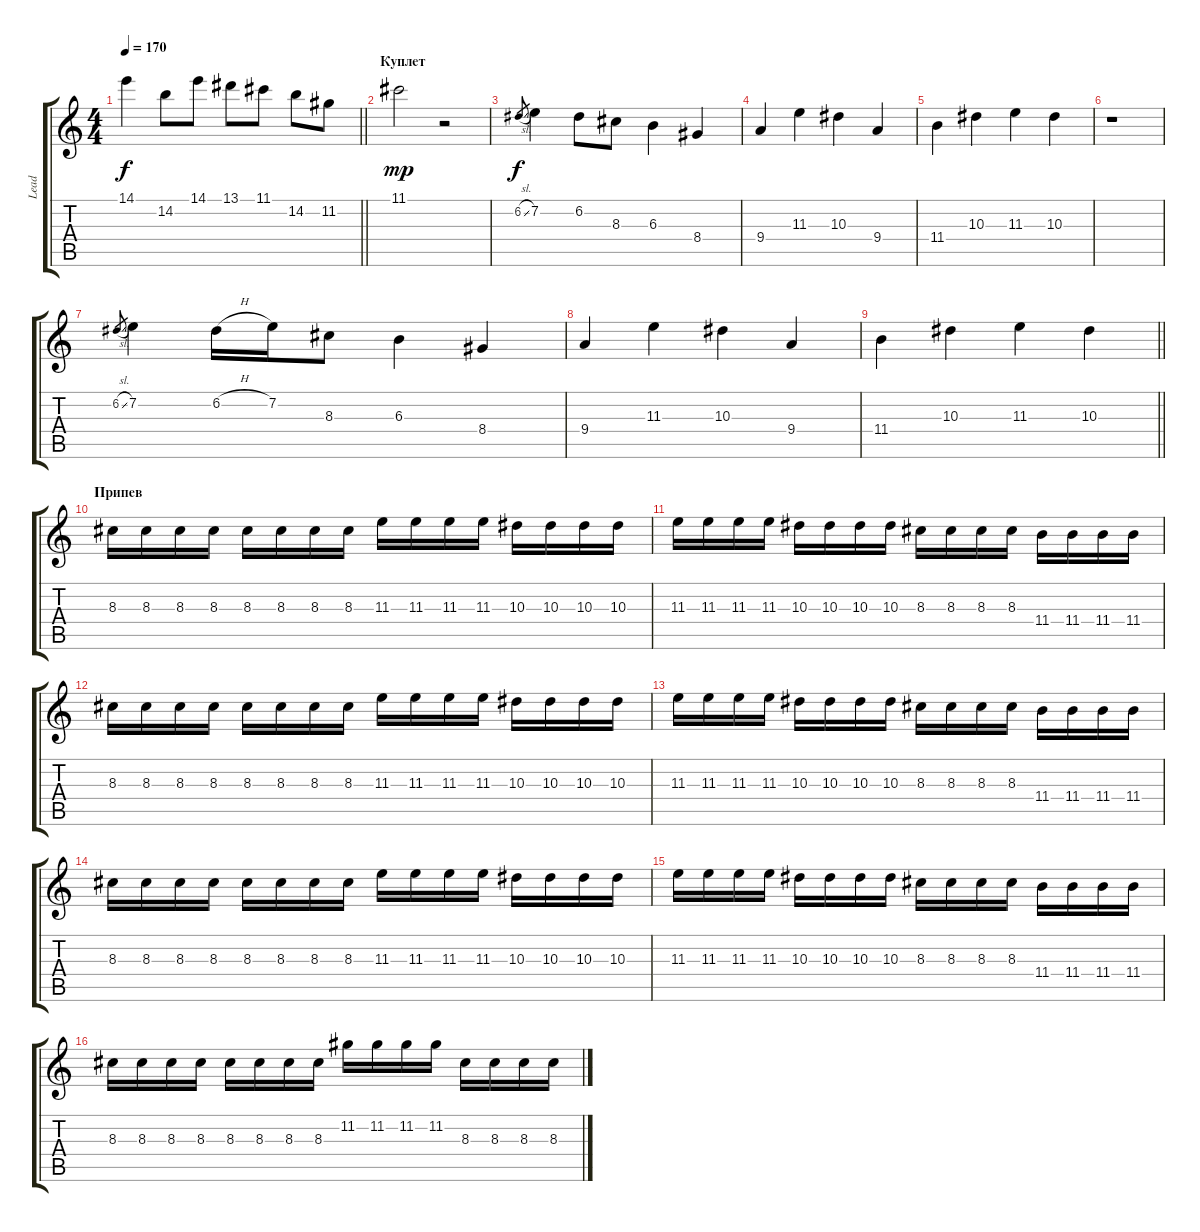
\track ("Lead" "Lead") {instrument distortionguitar}
\staff {score tabs}
\tuning (D4 A3 F3 C3 G2 D2) {hide}
\ts (4 4)
\tempo 170
\clef g2
\barLineRight lightlight
\ks c
14.1.4{dy f} 14.2.8 14.1.8 13.1.8 11.1.8 14.2.8 11.2.8 |
\section ("" "Куплет")
11.1.2{dy mp} r.2 |
6.2{sl}.8{gr dy f} 7.2.4 6.2.8 8.3.8 6.3.4 8.4.4 |
9.4.4 11.3.4 10.3.4 9.4.4 |
11.4.4 10.3.4 11.3.4 10.3.4 |
r.1 |
6.2{sl}.8{gr} 7.2.4 6.2{h}.16 7.2.16 8.3.8 6.3.4 8.4.4 |
9.4.4 11.3.4 10.3.4 9.4.4 |
\barLineRight lightlight
11.4.4 10.3.4 11.3.4 10.3.4 |
\section ("" "Припев")
8.3.16 8.3.16 8.3.16 8.3.16 8.3.16 8.3.16 8.3.16 8.3.16 11.3.16 11.3.16 11.3.16 11.3.16 10.3.16 10.3.16 10.3.16 10.3.16 |
11.3.16 11.3.16 11.3.16 11.3.16 10.3.16 10.3.16 10.3.16 10.3.16 8.3.16 8.3.16 8.3.16 8.3.16 11.4.16 11.4.16 11.4.16 11.4.16 |
8.3.16 8.3.16 8.3.16 8.3.16 8.3.16 8.3.16 8.3.16 8.3.16 11.3.16 11.3.16 11.3.16 11.3.16 10.3.16 10.3.16 10.3.16 10.3.16 |
11.3.16 11.3.16 11.3.16 11.3.16 10.3.16 10.3.16 10.3.16 10.3.16 8.3.16 8.3.16 8.3.16 8.3.16 11.4.16 11.4.16 11.4.16 11.4.16 |
8.3.16 8.3.16 8.3.16 8.3.16 8.3.16 8.3.16 8.3.16 8.3.16 11.3.16 11.3.16 11.3.16 11.3.16 10.3.16 10.3.16 10.3.16 10.3.16 |
11.3.16 11.3.16 11.3.16 11.3.16 10.3.16 10.3.16 10.3.16 10.3.16 8.3.16 8.3.16 8.3.16 8.3.16 11.4.16 11.4.16 11.4.16 11.4.16 |
8.3.16 8.3.16 8.3.16 8.3.16 8.3.16 8.3.16 8.3.16 8.3.16 11.2.16 11.2.16 11.2.16 11.2.16 8.3.16 8.3.16 8.3.16 8.3.16
